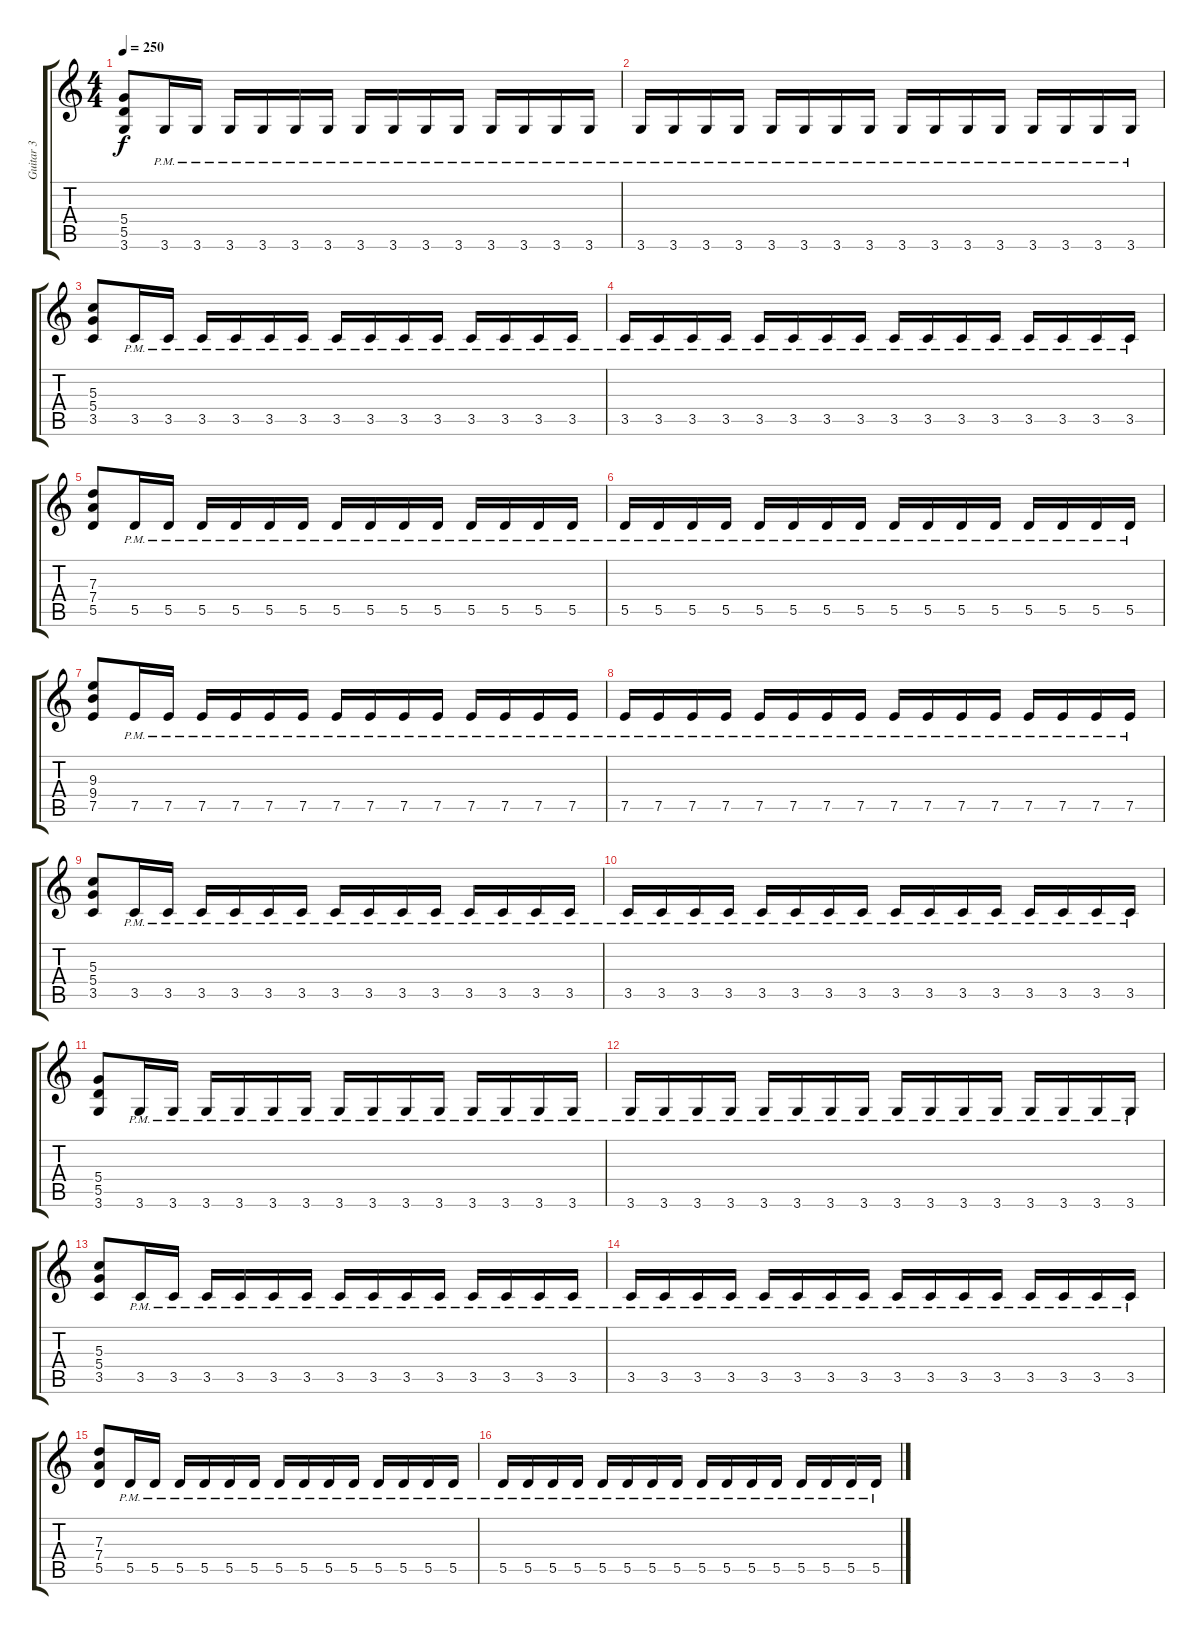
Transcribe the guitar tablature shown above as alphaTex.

\track ("Guitar 3" "Guitar 3") {instrument overdrivenguitar}
\staff {score tabs}
\tuning (E4 B3 G3 D3 A2 E2) {hide}
\ts (4 4)
\tempo 250
\clef g2
\ks c
(5.4 5.5 3.6).8{dy f} 3.6{pm}.16 3.6{pm}.16 3.6{pm}.16 3.6{pm}.16 3.6{pm}.16 3.6{pm}.16 3.6{pm}.16 3.6{pm}.16 3.6{pm}.16 3.6{pm}.16 3.6{pm}.16 3.6{pm}.16 3.6{pm}.16 3.6{pm}.16 |
3.6{pm}.16 3.6{pm}.16 3.6{pm}.16 3.6{pm}.16 3.6{pm}.16 3.6{pm}.16 3.6{pm}.16 3.6{pm}.16 3.6{pm}.16 3.6{pm}.16 3.6{pm}.16 3.6{pm}.16 3.6{pm}.16 3.6{pm}.16 3.6{pm}.16 3.6{pm}.16 |
(5.3 5.4 3.5).8 3.5{pm}.16 3.5{pm}.16 3.5{pm}.16 3.5{pm}.16 3.5{pm}.16 3.5{pm}.16 3.5{pm}.16 3.5{pm}.16 3.5{pm}.16 3.5{pm}.16 3.5{pm}.16 3.5{pm}.16 3.5{pm}.16 3.5{pm}.16 |
3.5{pm}.16 3.5{pm}.16 3.5{pm}.16 3.5{pm}.16 3.5{pm}.16 3.5{pm}.16 3.5{pm}.16 3.5{pm}.16 3.5{pm}.16 3.5{pm}.16 3.5{pm}.16 3.5{pm}.16 3.5{pm}.16 3.5{pm}.16 3.5{pm}.16 3.5{pm}.16 |
(7.3 7.4 5.5).8 5.5{pm}.16 5.5{pm}.16 5.5{pm}.16 5.5{pm}.16 5.5{pm}.16 5.5{pm}.16 5.5{pm}.16 5.5{pm}.16 5.5{pm}.16 5.5{pm}.16 5.5{pm}.16 5.5{pm}.16 5.5{pm}.16 5.5{pm}.16 |
5.5{pm}.16 5.5{pm}.16 5.5{pm}.16 5.5{pm}.16 5.5{pm}.16 5.5{pm}.16 5.5{pm}.16 5.5{pm}.16 5.5{pm}.16 5.5{pm}.16 5.5{pm}.16 5.5{pm}.16 5.5{pm}.16 5.5{pm}.16 5.5{pm}.16 5.5{pm}.16 |
(9.3 9.4 7.5).8 7.5{pm}.16 7.5{pm}.16 7.5{pm}.16 7.5{pm}.16 7.5{pm}.16 7.5{pm}.16 7.5{pm}.16 7.5{pm}.16 7.5{pm}.16 7.5{pm}.16 7.5{pm}.16 7.5{pm}.16 7.5{pm}.16 7.5{pm}.16 |
7.5{pm}.16 7.5{pm}.16 7.5{pm}.16 7.5{pm}.16 7.5{pm}.16 7.5{pm}.16 7.5{pm}.16 7.5{pm}.16 7.5{pm}.16 7.5{pm}.16 7.5{pm}.16 7.5{pm}.16 7.5{pm}.16 7.5{pm}.16 7.5{pm}.16 7.5{pm}.16 |
(5.3 5.4 3.5).8 3.5{pm}.16 3.5{pm}.16 3.5{pm}.16 3.5{pm}.16 3.5{pm}.16 3.5{pm}.16 3.5{pm}.16 3.5{pm}.16 3.5{pm}.16 3.5{pm}.16 3.5{pm}.16 3.5{pm}.16 3.5{pm}.16 3.5{pm}.16 |
3.5{pm}.16 3.5{pm}.16 3.5{pm}.16 3.5{pm}.16 3.5{pm}.16 3.5{pm}.16 3.5{pm}.16 3.5{pm}.16 3.5{pm}.16 3.5{pm}.16 3.5{pm}.16 3.5{pm}.16 3.5{pm}.16 3.5{pm}.16 3.5{pm}.16 3.5{pm}.16 |
(5.4 5.5 3.6).8 3.6{pm}.16 3.6{pm}.16 3.6{pm}.16 3.6{pm}.16 3.6{pm}.16 3.6{pm}.16 3.6{pm}.16 3.6{pm}.16 3.6{pm}.16 3.6{pm}.16 3.6{pm}.16 3.6{pm}.16 3.6{pm}.16 3.6{pm}.16 |
3.6{pm}.16 3.6{pm}.16 3.6{pm}.16 3.6{pm}.16 3.6{pm}.16 3.6{pm}.16 3.6{pm}.16 3.6{pm}.16 3.6{pm}.16 3.6{pm}.16 3.6{pm}.16 3.6{pm}.16 3.6{pm}.16 3.6{pm}.16 3.6{pm}.16 3.6{pm}.16 |
(5.3 5.4 3.5).8 3.5{pm}.16 3.5{pm}.16 3.5{pm}.16 3.5{pm}.16 3.5{pm}.16 3.5{pm}.16 3.5{pm}.16 3.5{pm}.16 3.5{pm}.16 3.5{pm}.16 3.5{pm}.16 3.5{pm}.16 3.5{pm}.16 3.5{pm}.16 |
3.5{pm}.16 3.5{pm}.16 3.5{pm}.16 3.5{pm}.16 3.5{pm}.16 3.5{pm}.16 3.5{pm}.16 3.5{pm}.16 3.5{pm}.16 3.5{pm}.16 3.5{pm}.16 3.5{pm}.16 3.5{pm}.16 3.5{pm}.16 3.5{pm}.16 3.5{pm}.16 |
(7.3 7.4 5.5).8 5.5{pm}.16 5.5{pm}.16 5.5{pm}.16 5.5{pm}.16 5.5{pm}.16 5.5{pm}.16 5.5{pm}.16 5.5{pm}.16 5.5{pm}.16 5.5{pm}.16 5.5{pm}.16 5.5{pm}.16 5.5{pm}.16 5.5{pm}.16 |
5.5{pm}.16 5.5{pm}.16 5.5{pm}.16 5.5{pm}.16 5.5{pm}.16 5.5{pm}.16 5.5{pm}.16 5.5{pm}.16 5.5{pm}.16 5.5{pm}.16 5.5{pm}.16 5.5{pm}.16 5.5{pm}.16 5.5{pm}.16 5.5{pm}.16 5.5{pm}.16
